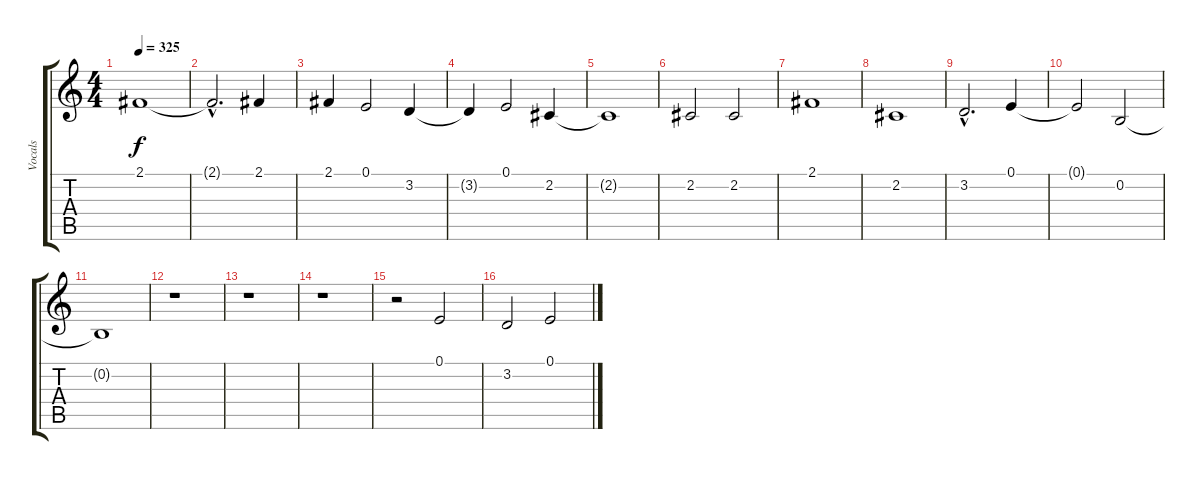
\track ("Vocals" "Vocals") {instrument tenorsax}
\staff {score tabs}
\tuning (E4 B3 G3 D3 A2 E2) {hide}
\ts (4 4)
\tempo 325
\clef g2
\ks c
2.1.1{dy f} |
2.1{hac t}.2{d} 2.1.4 |
2.1.4 0.1.2 3.2.4 |
3.2{t}.4 0.1.2 2.2.4 |
2.2{t}.1 |
2.2.2 2.2.2 |
2.1.1 |
2.2.1 |
3.2{hac}.2{d} 0.1.4 |
0.1{t}.2 0.2.2 |
0.2{t}.1 |
r.1 |
r.1 |
r.1 |
r.2 0.1.2 |
3.2.2 0.1.2
